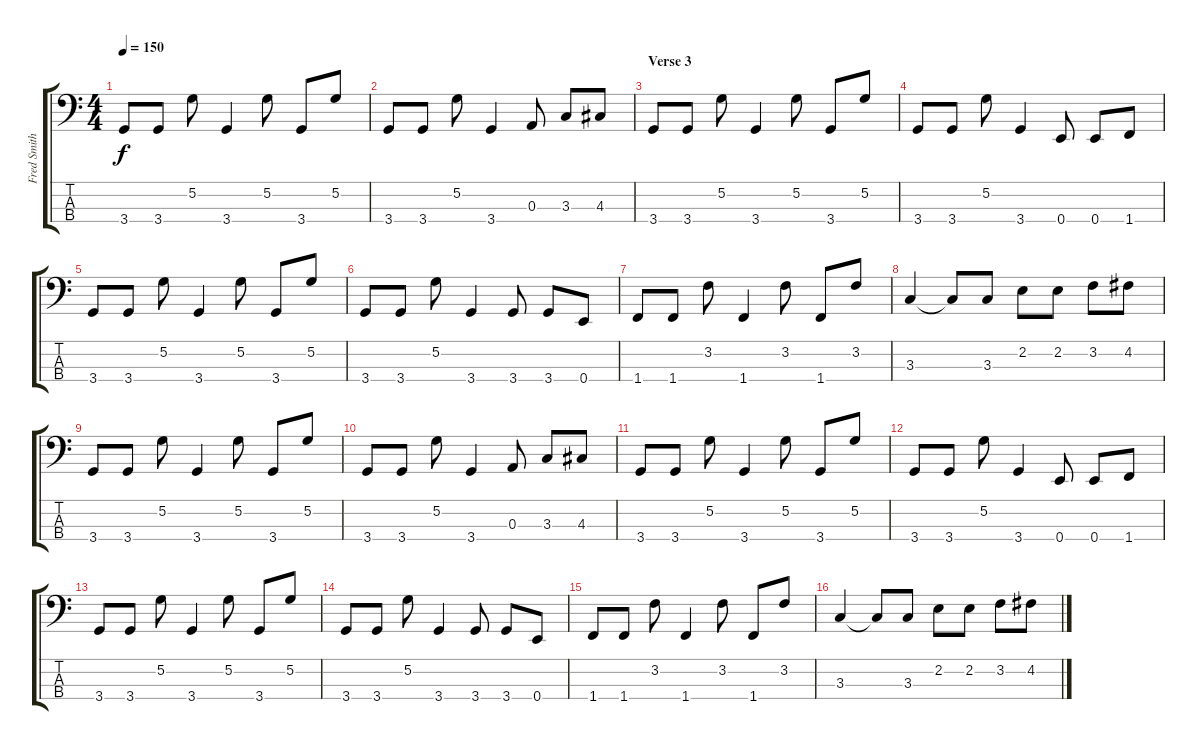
\track ("Fred Smith" "Fred Smith") {instrument electricbassfinger}
\staff {score tabs}
\tuning (G2 D2 A1 E1) {hide}
\ts (4 4)
\tempo 150
\clef f4
\ks c
3.4.8{dy f} 3.4.8 5.2.8 3.4.4 5.2.8 3.4.8 5.2.8 |
3.4.8 3.4.8 5.2.8 3.4.4 0.3.8 3.3.8 4.3.8 |
\section ("" "Verse 3")
3.4.8 3.4.8 5.2.8 3.4.4 5.2.8 3.4.8 5.2.8 |
3.4.8 3.4.8 5.2.8 3.4.4 0.4.8 0.4.8 1.4.8 |
3.4.8 3.4.8 5.2.8 3.4.4 5.2.8 3.4.8 5.2.8 |
3.4.8 3.4.8 5.2.8 3.4.4 3.4.8 3.4.8 0.4.8 |
1.4.8 1.4.8 3.2.8 1.4.4 3.2.8 1.4.8 3.2.8 |
3.3.4 3.3{t}.8 3.3.8 2.2.8 2.2.8 3.2.8 4.2.8 |
3.4.8 3.4.8 5.2.8 3.4.4 5.2.8 3.4.8 5.2.8 |
3.4.8 3.4.8 5.2.8 3.4.4 0.3.8 3.3.8 4.3.8 |
3.4.8 3.4.8 5.2.8 3.4.4 5.2.8 3.4.8 5.2.8 |
3.4.8 3.4.8 5.2.8 3.4.4 0.4.8 0.4.8 1.4.8 |
3.4.8 3.4.8 5.2.8 3.4.4 5.2.8 3.4.8 5.2.8 |
3.4.8 3.4.8 5.2.8 3.4.4 3.4.8 3.4.8 0.4.8 |
1.4.8 1.4.8 3.2.8 1.4.4 3.2.8 1.4.8 3.2.8 |
3.3.4 3.3{t}.8 3.3.8 2.2.8 2.2.8 3.2.8 4.2.8
